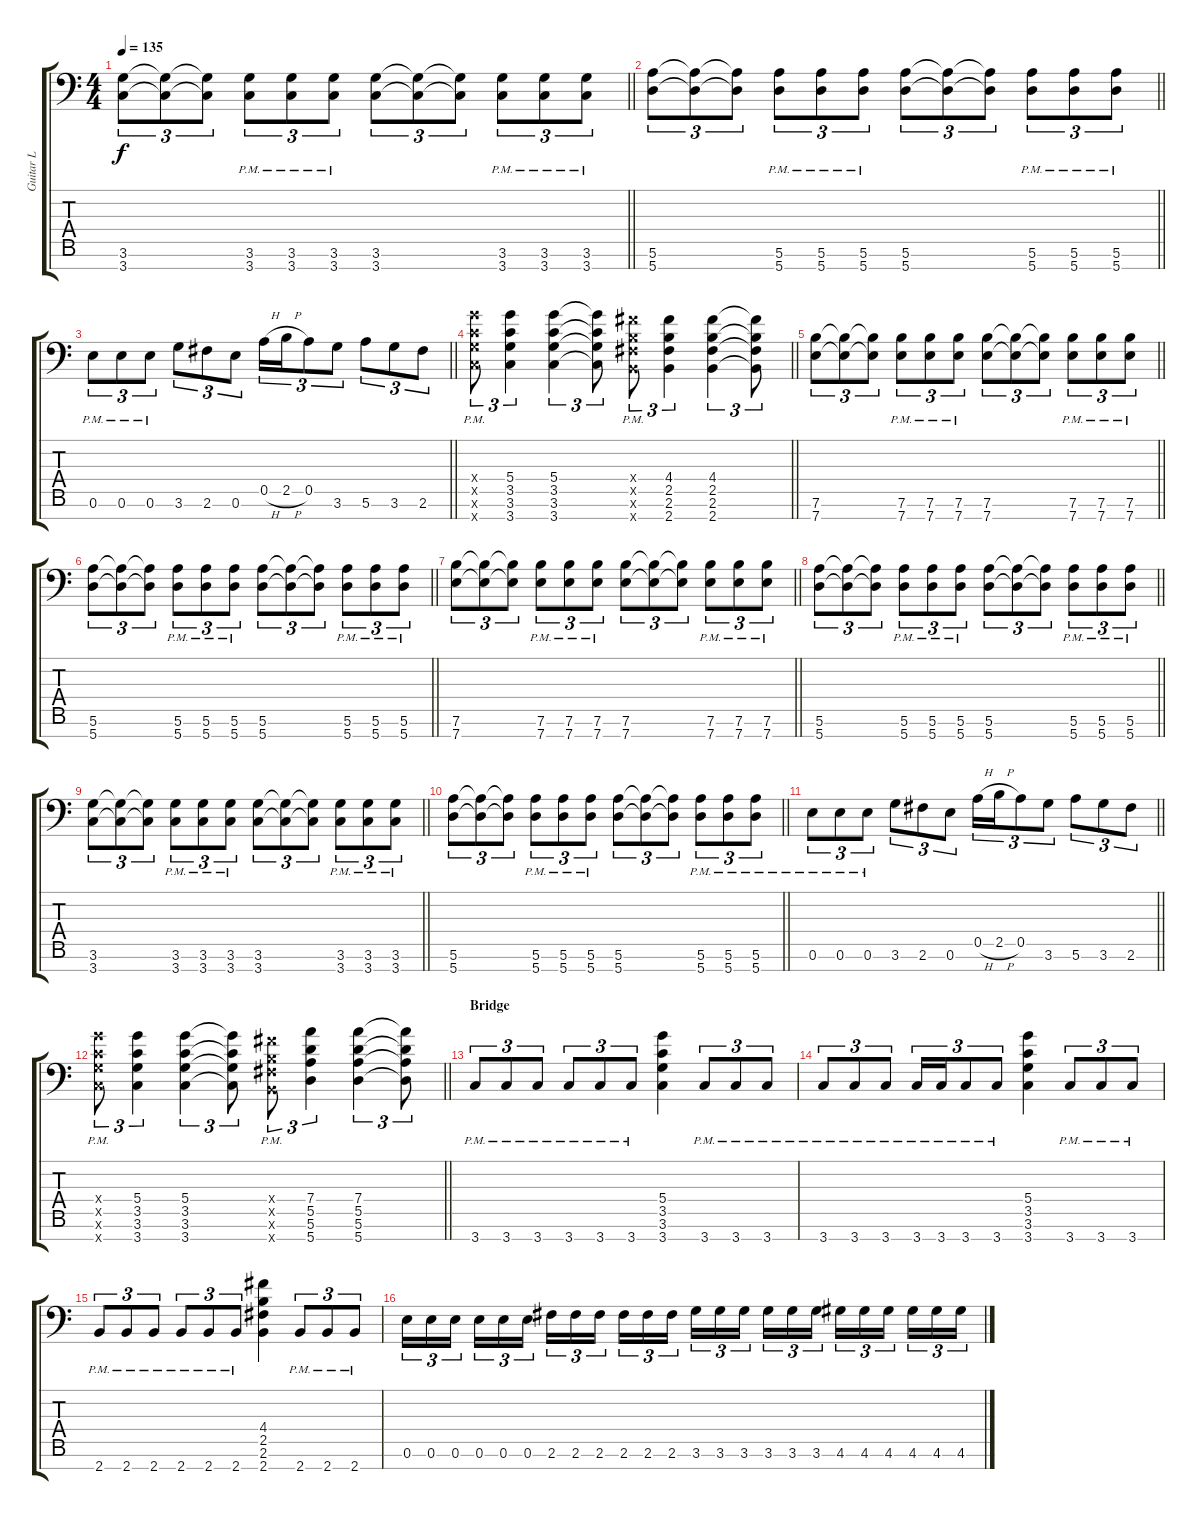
\track ("Guitar L" "Guitar L") {instrument overdrivenguitar}
\staff {score tabs}
\tuning (E4 B3 G3 D3 A2 E2 A1) {hide}
\ts (4 4)
\tempo 135
\clef f4
\barLineRight lightlight
\ks c
(3.6 3.7).8{tu (3 2) dy f} (3.6{t} 3.7{t}).8{tu (3 2)} (3.6{t} 3.7{t}).8{tu (3 2)} (3.6{pm} 3.7{pm}).8{tu (3 2)} (3.6{pm} 3.7{pm}).8{tu (3 2)} (3.6{pm} 3.7{pm}).8{tu (3 2)} (3.6 3.7).8{tu (3 2)} (3.6{t} 3.7{t}).8{tu (3 2)} (3.6{t} 3.7{t}).8{tu (3 2)} (3.6{pm} 3.7{pm}).8{tu (3 2)} (3.6{pm} 3.7{pm}).8{tu (3 2)} (3.6{pm} 3.7{pm}).8{tu (3 2)} |
\barLineRight lightlight
(5.6 5.7).8{tu (3 2)} (5.6{t} 5.7{t}).8{tu (3 2)} (5.6{t} 5.7{t}).8{tu (3 2)} (5.6{pm} 5.7{pm}).8{tu (3 2)} (5.6{pm} 5.7{pm}).8{tu (3 2)} (5.6{pm} 5.7{pm}).8{tu (3 2)} (5.6 5.7).8{tu (3 2)} (5.6{t} 5.7{t}).8{tu (3 2)} (5.6{t} 5.7{t}).8{tu (3 2)} (5.6{pm} 5.7{pm}).8{tu (3 2)} (5.6{pm} 5.7{pm}).8{tu (3 2)} (5.6{pm} 5.7{pm}).8{tu (3 2)} |
\barLineRight lightlight
0.6{pm}.8{tu (3 2)} 0.6{pm}.8{tu (3 2)} 0.6{pm}.8{tu (3 2)} 3.6.8{tu (3 2)} 2.6.8{tu (3 2)} 0.6.8{tu (3 2)} 0.5{h}.16{tu (3 2)} 2.5{h}.16{tu (3 2)} 0.5.8{tu (3 2)} 3.6.8{tu (3 2)} 5.6.8{tu (3 2)} 3.6.8{tu (3 2)} 2.6.8{tu (3 2)} |
\barLineRight lightlight
(5.4{pm x} 3.5{pm x} 3.6{pm x} 3.7{pm x}).8{tu (3 2)} (5.4 3.5 3.6 3.7).4{tu (3 2)} (5.4 3.5 3.6 3.7).4{tu (3 2)} (5.4{t} 3.5{t} 3.6{t} 3.7{t}).8{tu (3 2)} (4.4{pm x} 2.5{pm x} 2.6{pm x} 2.7{pm x}).8{tu (3 2)} (4.4 2.5 2.6 2.7).4{tu (3 2)} (4.4 2.5 2.6 2.7).4{tu (3 2)} (4.4{t} 2.5{t} 2.6{t} 2.7{t}).8{tu (3 2)} |
\barLineRight lightlight
(7.6 7.7).8{tu (3 2)} (7.6{t} 7.7{t}).8{tu (3 2)} (7.6{t} 7.7{t}).8{tu (3 2)} (7.6{pm} 7.7{pm}).8{tu (3 2)} (7.6{pm} 7.7{pm}).8{tu (3 2)} (7.6{pm} 7.7{pm}).8{tu (3 2)} (7.6 7.7).8{tu (3 2)} (7.6{t} 7.7{t}).8{tu (3 2)} (7.6{t} 7.7{t}).8{tu (3 2)} (7.6{pm} 7.7{pm}).8{tu (3 2)} (7.6{pm} 7.7{pm}).8{tu (3 2)} (7.6{pm} 7.7{pm}).8{tu (3 2)} |
\barLineRight lightlight
(5.6 5.7).8{tu (3 2)} (5.6{t} 5.7{t}).8{tu (3 2)} (5.6{t} 5.7{t}).8{tu (3 2)} (5.6{pm} 5.7{pm}).8{tu (3 2)} (5.6{pm} 5.7{pm}).8{tu (3 2)} (5.6{pm} 5.7{pm}).8{tu (3 2)} (5.6 5.7).8{tu (3 2)} (5.6{t} 5.7{t}).8{tu (3 2)} (5.6{t} 5.7{t}).8{tu (3 2)} (5.6{pm} 5.7{pm}).8{tu (3 2)} (5.6{pm} 5.7{pm}).8{tu (3 2)} (5.6{pm} 5.7{pm}).8{tu (3 2)} |
\barLineRight lightlight
(7.6 7.7).8{tu (3 2)} (7.6{t} 7.7{t}).8{tu (3 2)} (7.6{t} 7.7{t}).8{tu (3 2)} (7.6{pm} 7.7{pm}).8{tu (3 2)} (7.6{pm} 7.7{pm}).8{tu (3 2)} (7.6{pm} 7.7{pm}).8{tu (3 2)} (7.6 7.7).8{tu (3 2)} (7.6{t} 7.7{t}).8{tu (3 2)} (7.6{t} 7.7{t}).8{tu (3 2)} (7.6{pm} 7.7{pm}).8{tu (3 2)} (7.6{pm} 7.7{pm}).8{tu (3 2)} (7.6{pm} 7.7{pm}).8{tu (3 2)} |
\barLineRight lightlight
(5.6 5.7).8{tu (3 2)} (5.6{t} 5.7{t}).8{tu (3 2)} (5.6{t} 5.7{t}).8{tu (3 2)} (5.6{pm} 5.7{pm}).8{tu (3 2)} (5.6{pm} 5.7{pm}).8{tu (3 2)} (5.6{pm} 5.7{pm}).8{tu (3 2)} (5.6 5.7).8{tu (3 2)} (5.6{t} 5.7{t}).8{tu (3 2)} (5.6{t} 5.7{t}).8{tu (3 2)} (5.6{pm} 5.7{pm}).8{tu (3 2)} (5.6{pm} 5.7{pm}).8{tu (3 2)} (5.6{pm} 5.7{pm}).8{tu (3 2)} |
\barLineRight lightlight
(3.6 3.7).8{tu (3 2)} (3.6{t} 3.7{t}).8{tu (3 2)} (3.6{t} 3.7{t}).8{tu (3 2)} (3.6{pm} 3.7{pm}).8{tu (3 2)} (3.6{pm} 3.7{pm}).8{tu (3 2)} (3.6{pm} 3.7{pm}).8{tu (3 2)} (3.6 3.7).8{tu (3 2)} (3.6{t} 3.7{t}).8{tu (3 2)} (3.6{t} 3.7{t}).8{tu (3 2)} (3.6{pm} 3.7{pm}).8{tu (3 2)} (3.6{pm} 3.7{pm}).8{tu (3 2)} (3.6{pm} 3.7{pm}).8{tu (3 2)} |
\barLineRight lightlight
(5.6 5.7).8{tu (3 2)} (5.6{t} 5.7{t}).8{tu (3 2)} (5.6{t} 5.7{t}).8{tu (3 2)} (5.6{pm} 5.7{pm}).8{tu (3 2)} (5.6{pm} 5.7{pm}).8{tu (3 2)} (5.6{pm} 5.7{pm}).8{tu (3 2)} (5.6 5.7).8{tu (3 2)} (5.6{t} 5.7{t}).8{tu (3 2)} (5.6{t} 5.7{t}).8{tu (3 2)} (5.6{pm} 5.7{pm}).8{tu (3 2)} (5.6{pm} 5.7{pm}).8{tu (3 2)} (5.6{pm} 5.7{pm}).8{tu (3 2)} |
\barLineRight lightlight
0.6{pm}.8{tu (3 2)} 0.6{pm}.8{tu (3 2)} 0.6{pm}.8{tu (3 2)} 3.6.8{tu (3 2)} 2.6.8{tu (3 2)} 0.6.8{tu (3 2)} 0.5{h}.16{tu (3 2)} 2.5{h}.16{tu (3 2)} 0.5.8{tu (3 2)} 3.6.8{tu (3 2)} 5.6.8{tu (3 2)} 3.6.8{tu (3 2)} 2.6.8{tu (3 2)} |
\barLineRight lightlight
(5.4{pm x} 3.5{pm x} 3.6{pm x} 3.7{pm x}).8{tu (3 2)} (5.4 3.5 3.6 3.7).4{tu (3 2)} (5.4 3.5 3.6 3.7).4{tu (3 2)} (5.4{t} 3.5{t} 3.6{t} 3.7{t}).8{tu (3 2)} (4.4{pm x} 2.5{pm x} 2.6{pm x} 2.7{pm x}).8{tu (3 2)} (7.4 5.5 5.6 5.7).4{tu (3 2)} (7.4 5.5 5.6 5.7).4{tu (3 2)} (7.4{t} 5.5{t} 5.6{t} 5.7{t}).8{tu (3 2)} |
\section ("" "Bridge")
3.7{pm}.8{tu (3 2)} 3.7{pm}.8{tu (3 2)} 3.7{pm}.8{tu (3 2)} 3.7{pm}.8{tu (3 2)} 3.7{pm}.8{tu (3 2)} 3.7{pm}.8{tu (3 2)} (5.4 3.5 3.6 3.7).4 3.7{pm}.8{tu (3 2)} 3.7{pm}.8{tu (3 2)} 3.7{pm}.8{tu (3 2)} |
3.7{pm}.8{tu (3 2)} 3.7{pm}.8{tu (3 2)} 3.7{pm}.8{tu (3 2)} 3.7{pm}.16{tu (3 2)} 3.7{pm}.16{tu (3 2)} 3.7{pm}.8{tu (3 2)} 3.7{pm}.8{tu (3 2)} (5.4 3.5 3.6 3.7).4 3.7{pm}.8{tu (3 2)} 3.7{pm}.8{tu (3 2)} 3.7{pm}.8{tu (3 2)} |
2.7{pm}.8{tu (3 2)} 2.7{pm}.8{tu (3 2)} 2.7{pm}.8{tu (3 2)} 2.7{pm}.8{tu (3 2)} 2.7{pm}.8{tu (3 2)} 2.7{pm}.8{tu (3 2)} (4.4 2.5 2.6 2.7).4 2.7{pm}.8{tu (3 2)} 2.7{pm}.8{tu (3 2)} 2.7{pm}.8{tu (3 2)} |
0.6.16{tu (3 2)} 0.6.16{tu (3 2)} 0.6.16{tu (3 2) beam splitsecondary} 0.6.16{tu (3 2)} 0.6.16{tu (3 2)} 0.6.16{tu (3 2)} 2.6.16{tu (3 2)} 2.6.16{tu (3 2)} 2.6.16{tu (3 2) beam splitsecondary} 2.6.16{tu (3 2)} 2.6.16{tu (3 2)} 2.6.16{tu (3 2)} 3.6.16{tu (3 2)} 3.6.16{tu (3 2)} 3.6.16{tu (3 2) beam splitsecondary} 3.6.16{tu (3 2)} 3.6.16{tu (3 2)} 3.6.16{tu (3 2)} 4.6.16{tu (3 2)} 4.6.16{tu (3 2)} 4.6.16{tu (3 2) beam splitsecondary} 4.6.16{tu (3 2)} 4.6.16{tu (3 2)} 4.6.16{tu (3 2)}
